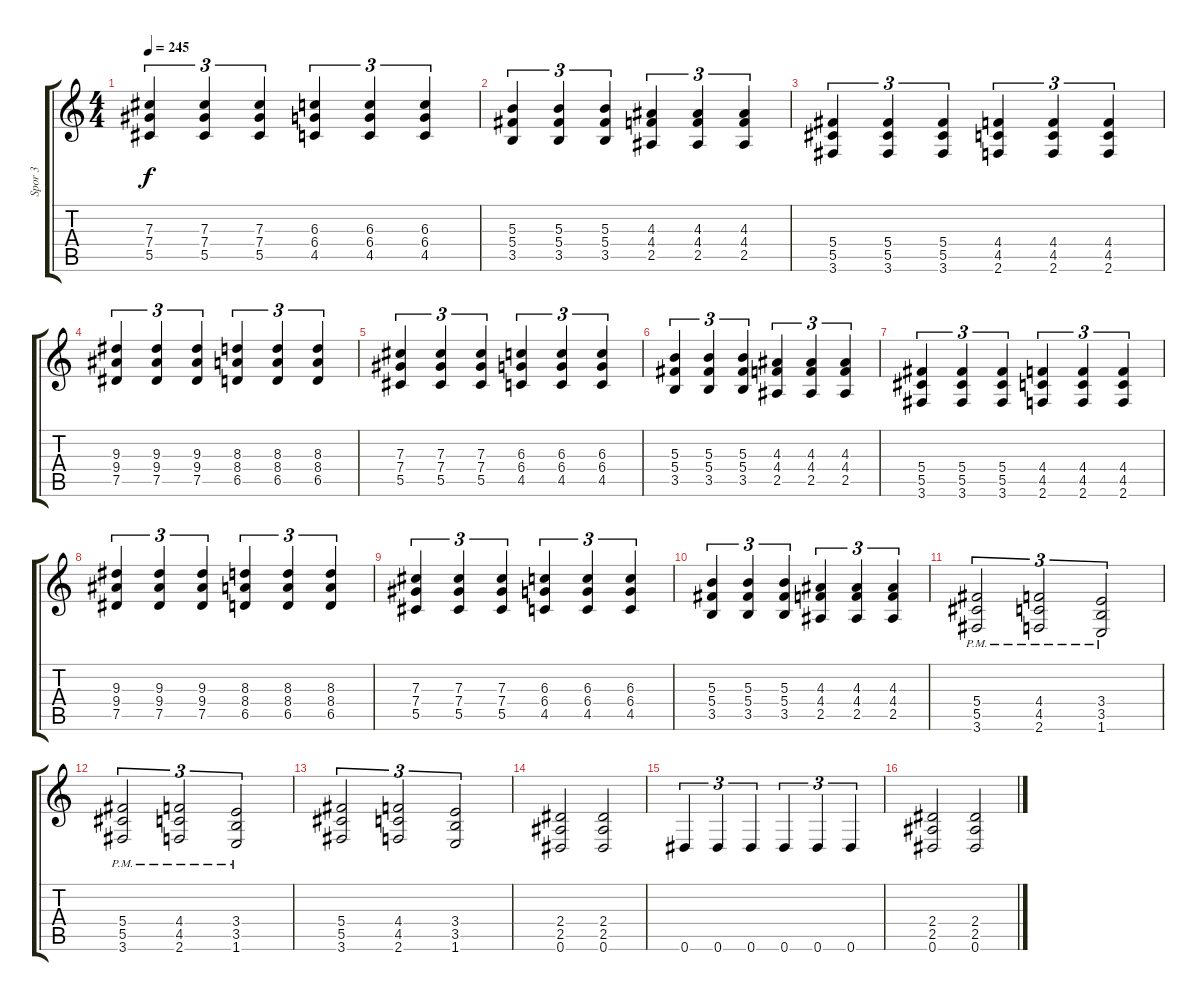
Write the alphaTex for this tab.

\track ("Spor 3" "Spor 3") {instrument distortionguitar}
\staff {score tabs}
\tuning (Eb4 Bb3 Gb3 Db3 Ab2 Eb2) {hide}
\ts (4 4)
\tempo 245
\clef g2
\ks c
(7.3 7.4 5.5).4{tu (3 2) dy f} (7.3 7.4 5.5).4{tu (3 2)} (7.3 7.4 5.5).4{tu (3 2)} (6.3 6.4 4.5).4{tu (3 2)} (6.3 6.4 4.5).4{tu (3 2)} (6.3 6.4 4.5).4{tu (3 2)} |
(5.3 5.4 3.5).4{tu (3 2)} (5.3 5.4 3.5).4{tu (3 2)} (5.3 5.4 3.5).4{tu (3 2)} (4.3 4.4 2.5).4{tu (3 2)} (4.3 4.4 2.5).4{tu (3 2)} (4.3 4.4 2.5).4{tu (3 2)} |
(5.4 5.5 3.6).4{tu (3 2)} (5.4 5.5 3.6).4{tu (3 2)} (5.4 5.5 3.6).4{tu (3 2)} (4.4 4.5 2.6).4{tu (3 2)} (4.4 4.5 2.6).4{tu (3 2)} (4.4 4.5 2.6).4{tu (3 2)} |
(9.3 9.4 7.5).4{tu (3 2)} (9.3 9.4 7.5).4{tu (3 2)} (9.3 9.4 7.5).4{tu (3 2)} (8.3 8.4 6.5).4{tu (3 2)} (8.3 8.4 6.5).4{tu (3 2)} (8.3 8.4 6.5).4{tu (3 2)} |
(7.3 7.4 5.5).4{tu (3 2)} (7.3 7.4 5.5).4{tu (3 2)} (7.3 7.4 5.5).4{tu (3 2)} (6.3 6.4 4.5).4{tu (3 2)} (6.3 6.4 4.5).4{tu (3 2)} (6.3 6.4 4.5).4{tu (3 2)} |
(5.3 5.4 3.5).4{tu (3 2)} (5.3 5.4 3.5).4{tu (3 2)} (5.3 5.4 3.5).4{tu (3 2)} (4.3 4.4 2.5).4{tu (3 2)} (4.3 4.4 2.5).4{tu (3 2)} (4.3 4.4 2.5).4{tu (3 2)} |
(5.4 5.5 3.6).4{tu (3 2)} (5.4 5.5 3.6).4{tu (3 2)} (5.4 5.5 3.6).4{tu (3 2)} (4.4 4.5 2.6).4{tu (3 2)} (4.4 4.5 2.6).4{tu (3 2)} (4.4 4.5 2.6).4{tu (3 2)} |
(9.3 9.4 7.5).4{tu (3 2)} (9.3 9.4 7.5).4{tu (3 2)} (9.3 9.4 7.5).4{tu (3 2)} (8.3 8.4 6.5).4{tu (3 2)} (8.3 8.4 6.5).4{tu (3 2)} (8.3 8.4 6.5).4{tu (3 2)} |
(7.3 7.4 5.5).4{tu (3 2)} (7.3 7.4 5.5).4{tu (3 2)} (7.3 7.4 5.5).4{tu (3 2)} (6.3 6.4 4.5).4{tu (3 2)} (6.3 6.4 4.5).4{tu (3 2)} (6.3 6.4 4.5).4{tu (3 2)} |
(5.3 5.4 3.5).4{tu (3 2)} (5.3 5.4 3.5).4{tu (3 2)} (5.3 5.4 3.5).4{tu (3 2)} (4.3 4.4 2.5).4{tu (3 2)} (4.3 4.4 2.5).4{tu (3 2)} (4.3 4.4 2.5).4{tu (3 2)} |
(5.4{pm} 5.5{pm} 3.6{pm}).2{tu (3 2)} (4.4{pm} 4.5{pm} 2.6{pm}).2{tu (3 2)} (3.4{pm} 3.5{pm} 1.6{pm}).2{tu (3 2)} |
(5.4{pm} 5.5{pm} 3.6{pm}).2{tu (3 2)} (4.4{pm} 4.5{pm} 2.6{pm}).2{tu (3 2)} (3.4{pm} 3.5{pm} 1.6{pm}).2{tu (3 2)} |
(5.4 5.5 3.6).2{tu (3 2)} (4.4 4.5 2.6).2{tu (3 2)} (3.4 3.5 1.6).2{tu (3 2)} |
(2.4 2.5 0.6).2 (2.4 2.5 0.6).2 |
0.6.4{tu (3 2)} 0.6.4{tu (3 2)} 0.6.4{tu (3 2)} 0.6.4{tu (3 2)} 0.6.4{tu (3 2)} 0.6.4{tu (3 2)} |
(2.4 2.5 0.6).2 (2.4 2.5 0.6).2
